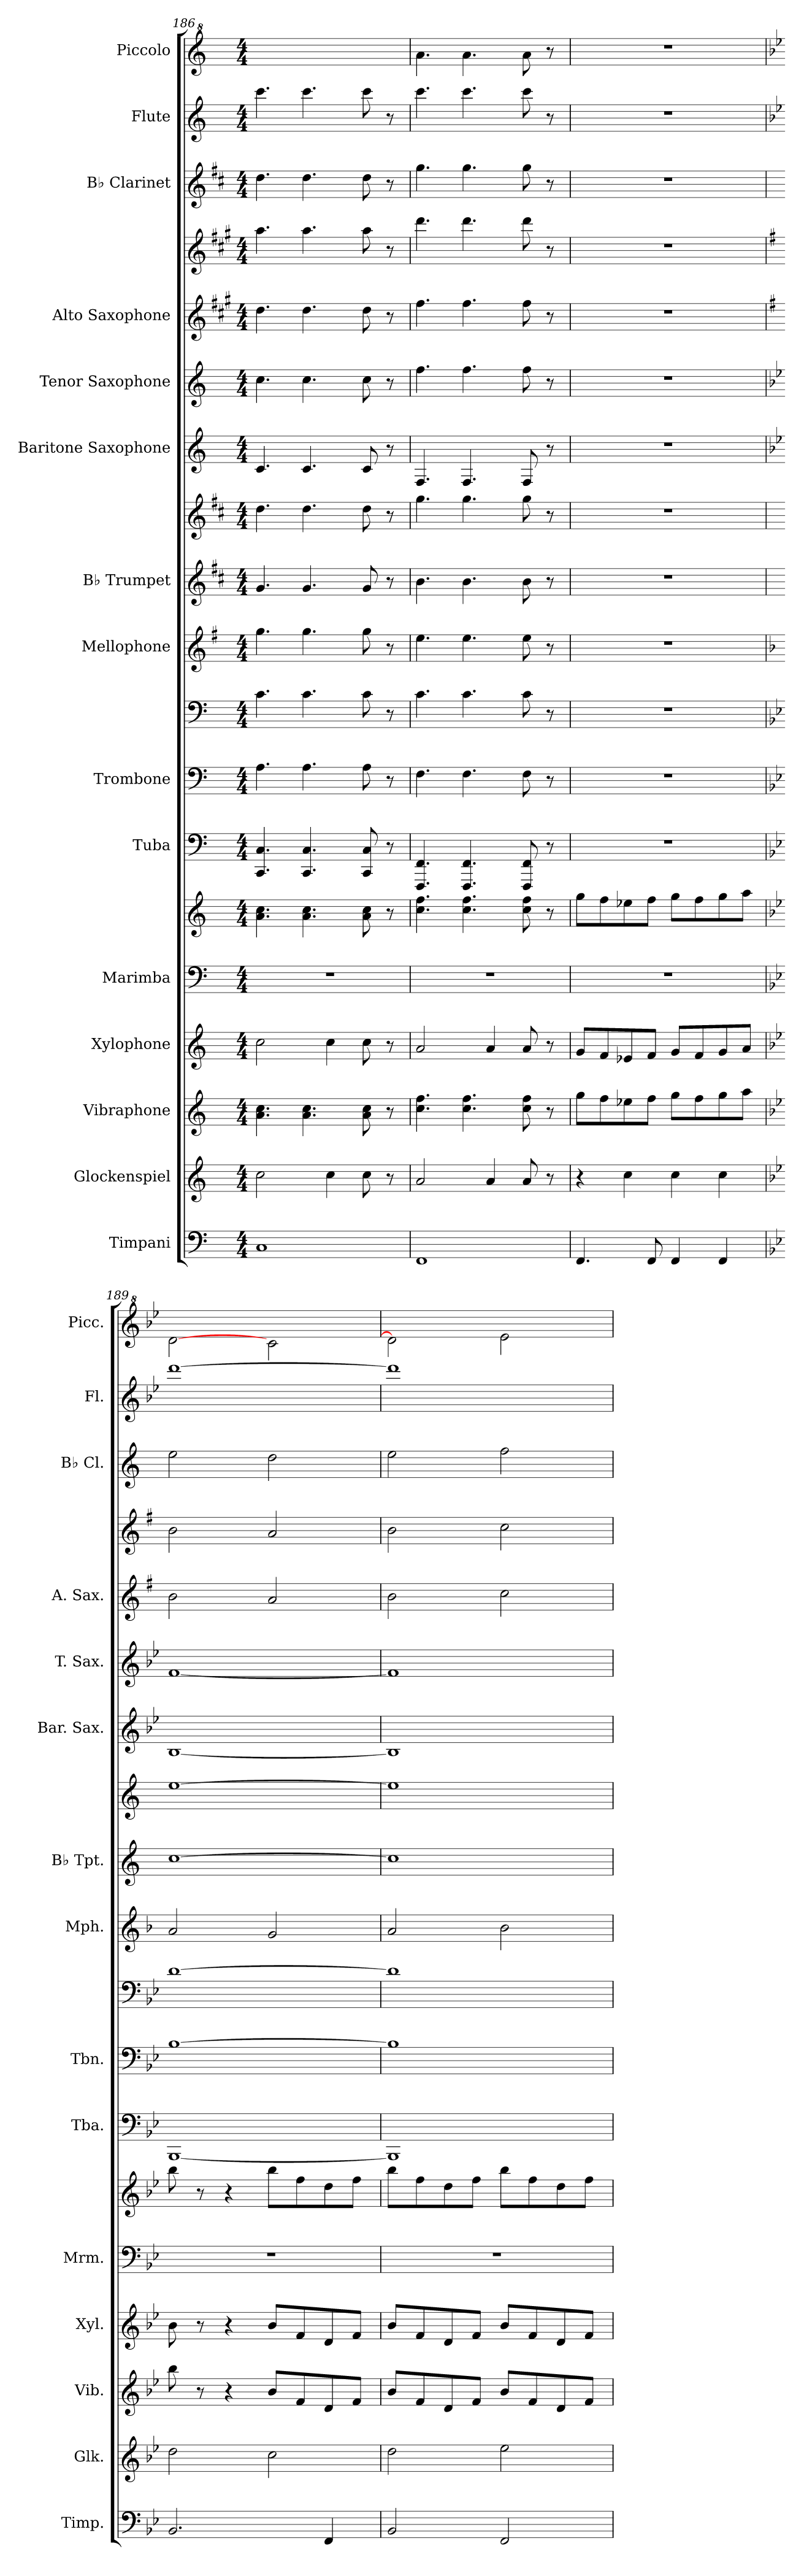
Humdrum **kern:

**kern	**kern	**kern	**kern	**kern	**kern	**kern	**kern	**kern	**kern	**kern	**kern	**kern	**kern	**kern	**kern	**kern	**kern	**kern
*part15	*part14	*part13	*part12	*part11	*part11	*part10	*part9	*part9	*part8	*part7	*part7	*part6	*part5	*part4	*part4	*part3	*part2	*part1
*staff19	*staff18	*staff17	*staff16	*staff15	*staff14	*staff13	*staff12	*staff11	*staff10	*staff9	*staff8	*staff7	*staff6	*staff5	*staff4	*staff3	*staff2	*staff1
*I"Timpani	*I"Glockenspiel	*I"Vibraphone	*I"Xylophone	*I"Marimba	*	*I"Tuba	*I"Trombone	*	*I"Mellophone	*I"B♭ Trumpet	*	*I"Baritone Saxophone	*I"Tenor Saxophone	*I"Alto Saxophone	*	*I"B♭ Clarinet	*I"Flute	*I"Piccolo
*I'Timp.	*I'Glk.	*I'Vib.	*I'Xyl.	*I'Mrm.	*	*I'Tba.	*I'Tbn.	*	*I'Mph.	*I'B♭ Tpt.	*	*I'Bar. Sax.	*I'T. Sax.	*I'A. Sax.	*	*I'B♭ Cl.	*I'Fl.	*I'Picc.
*clefF4	*clefG2	*clefG2	*clefG2	*clefF4	*clefG2	*clefF4	*clefF4	*clefF4	*clefG2	*clefG2	*clefG2	*clefG2	*clefG2	*clefG2	*clefG2	*clefG2	*clefG2	*clefG^2
*	*ITrd-14c-24	*	*ITrd-7c-12	*	*	*	*	*	*ITrd4c7	*ITrd1c2	*ITrd1c2	*ITrd12c21	*ITrd8c14	*ITrd5c9	*ITrd5c9	*ITrd1c2	*	*ITrd-7c-12
*k[]	*k[]	*k[]	*k[]	*k[]	*k[]	*k[]	*k[]	*k[]	*k[]	*k[]	*k[]	*k[]	*k[]	*k[]	*k[]	*k[]	*k[]	*k[]
*M4/4	*M4/4	*M4/4	*M4/4	*M4/4	*M4/4	*M4/4	*M4/4	*M4/4	*M4/4	*M4/4	*M4/4	*M4/4	*M4/4	*M4/4	*M4/4	*M4/4	*M4/4	*M4/4
=186	=186	=186	=186	=186	=186	=186	=186	=186	=186	=186	=186	=186	=186	=186	=186	=186	=186	=186
1C	2cccc\	4.a\ 4.cc\	2ccc\	1r	4.a\ 4.cc\	4.CC/ 4.C/	4.A\	4.c\	4.cc\	4.f/	4.cc\	4.C/	4.c\	4.f\	4.cc\	4.cc\	4.ccc\	4.cccc\yy
.	.	4.a\ 4.cc\	.	.	4.a\ 4.cc\	4.CC/ 4.C/	4.A\	4.c\	4.cc\	4.f/	4.cc\	4.C/	4.c\	4.f\	4.cc\	4.cc\	4.ccc\	4.cccc\yy
.	4cccc\	.	4ccc\	.	.	.	.	.	.	.	.	.	.	.	.	.	.	.
.	8cccc\	8a\ 8cc\	8ccc\	.	8a\ 8cc\	8CC/ 8C/	8A\	8c\	8cc\	8f/	8cc\	8C/	8c\	8f\	8cc\	8cc\	8ccc\	8cccc\yy
.	8r	8r	8r	.	8r	8r	8r	8r	8r	8r	8r	8r	8r	8r	8r	8r	8r	8ryy
!!LO:PB:g=z
=187	=187	=187	=187	=187	=187	=187	=187	=187	=187	=187	=187	=187	=187	=187	=187	=187	=187	=187
1FF	2aaa/	4.cc\ 4.ff\	2aa/	1r	4.cc\ 4.ff\	4.FFF/ 4.FF/	4.F\	4.c\	4.a\	4.a\	4.ff\	4.FF/	4.f\	4.a\	4.ff\	4.ff\	4.ccc\	4.aaa\
.	.	4.cc\ 4.ff\	.	.	4.cc\ 4.ff\	4.FFF/ 4.FF/	4.F\	4.c\	4.a\	4.a\	4.ff\	4.FF/	4.f\	4.a\	4.ff\	4.ff\	4.ccc\	4.aaa\
.	4aaa/	.	4aa/	.	.	.	.	.	.	.	.	.	.	.	.	.	.	.
.	8aaa/	8cc\ 8ff\	8aa/	.	8cc\ 8ff\	8FFF/ 8FF/	8F\	8c\	8a\	8a\	8ff\	8FF/	8f\	8a\	8ff\	8ff\	8ccc\	8aaa\
.	8r	8r	8r	.	8r	8r	8r	8r	8r	8r	8r	8r	8r	8r	8r	8r	8r	8r
=188	=188	=188	=188	=188	=188	=188	=188	=188	=188	=188	=188	=188	=188	=188	=188	=188	=188	=188
4.FF/	4r	8gg\L	8gg/L	1r	8gg\L	1r	1r	1r	1r	1r	1r	1r	1r	1r	1r	1r	1r	1r
.	.	8ff\	8ff/	.	8ff\	.	.	.	.	.	.	.	.	.	.	.	.	.
.	4cccc\	8ee-X\	8ee-X/	.	8ee-X\	.	.	.	.	.	.	.	.	.	.	.	.	.
8FF/	.	8ff\J	8ff/J	.	8ff\J	.	.	.	.	.	.	.	.	.	.	.	.	.
4FF/	4cccc\	8gg\L	8gg/L	.	8gg\L	.	.	.	.	.	.	.	.	.	.	.	.	.
.	.	8ff\	8ff/	.	8ff\	.	.	.	.	.	.	.	.	.	.	.	.	.
4FF/	4cccc\	8gg\	8gg/	.	8gg\	.	.	.	.	.	.	.	.	.	.	.	.	.
.	.	8aa\J	8aa/J	.	8aa\J	.	.	.	.	.	.	.	.	.	.	.	.	.
=189	=189	=189	=189	=189	=189	=189	=189	=189	=189	=189	=189	=189	=189	=189	=189	=189	=189	=189
*k[b-e-]	*k[b-e-]	*k[b-e-]	*k[b-e-]	*k[b-e-]	*k[b-e-]	*k[b-e-]	*k[b-e-]	*k[b-e-]	*k[b-e-]	*k[b-e-]	*k[b-e-]	*k[b-e-]	*k[b-e-]	*k[b-e-]	*k[b-e-]	*k[b-e-]	*k[b-e-]	*k[b-e-]
2.BB-/	2dddd\	8bb-\	8bb-\	1r	8bb-\	[1BBB-	[1B-	[1d	2d/	[1b-	[1dd	[1BB-	[1F	2d\	2d\	2dd\	[1ddd	[2ddd\
.	.	8r	8r	.	8r	.	.	.	.	.	.	.	.	.	.	.	.	.
.	.	4r	4r	.	4r	.	.	.	.	.	.	.	.	.	.	.	.	.
.	2cccc\	8b-/L	8bb-/L	.	8bb-\L	.	.	.	2c/	.	.	.	.	2c/	2c/	2cc\	.	2ccc\
.	.	8f/	8ff/	.	8ff\	.	.	.	.	.	.	.	.	.	.	.	.	.
4FF/	.	8d/	8dd/	.	8dd\	.	.	.	.	.	.	.	.	.	.	.	.	.
.	.	8f/J	8ff/J	.	8ff\J	.	.	.	.	.	.	.	.	.	.	.	.	.
=190	=190	=190	=190	=190	=190	=190	=190	=190	=190	=190	=190	=190	=190	=190	=190	=190	=190	=190
2BB-/	2dddd\	8b-/L	8bb-/L	1r	8bb-\L	1BBB-]	1B-]	1d]	2d/	1b-]	1dd]	1BB-]	1F]	2d\	2d\	2dd\	1ddd]	2ddd\]
.	.	8f/	8ff/	.	8ff\	.	.	.	.	.	.	.	.	.	.	.	.	.
.	.	8d/	8dd/	.	8dd\	.	.	.	.	.	.	.	.	.	.	.	.	.
.	.	8f/J	8ff/J	.	8ff\J	.	.	.	.	.	.	.	.	.	.	.	.	.
2FF/	2eeee-\	8b-/L	8bb-/L	.	8bb-\L	.	.	.	2e-\	.	.	.	.	2e-\	2e-\	2ee-\	.	2eee-\
.	.	8f/	8ff/	.	8ff\	.	.	.	.	.	.	.	.	.	.	.	.	.
.	.	8d/	8dd/	.	8dd\	.	.	.	.	.	.	.	.	.	.	.	.	.
.	.	8f/J	8ff/J	.	8ff\J	.	.	.	.	.	.	.	.	.	.	.	.	.
=	=	=	=	=	=	=	=	=	=	=	=	=	=	=	=	=	=	=
*-	*-	*-	*-	*-	*-	*-	*-	*-	*-	*-	*-	*-	*-	*-	*-	*-	*-	*-
